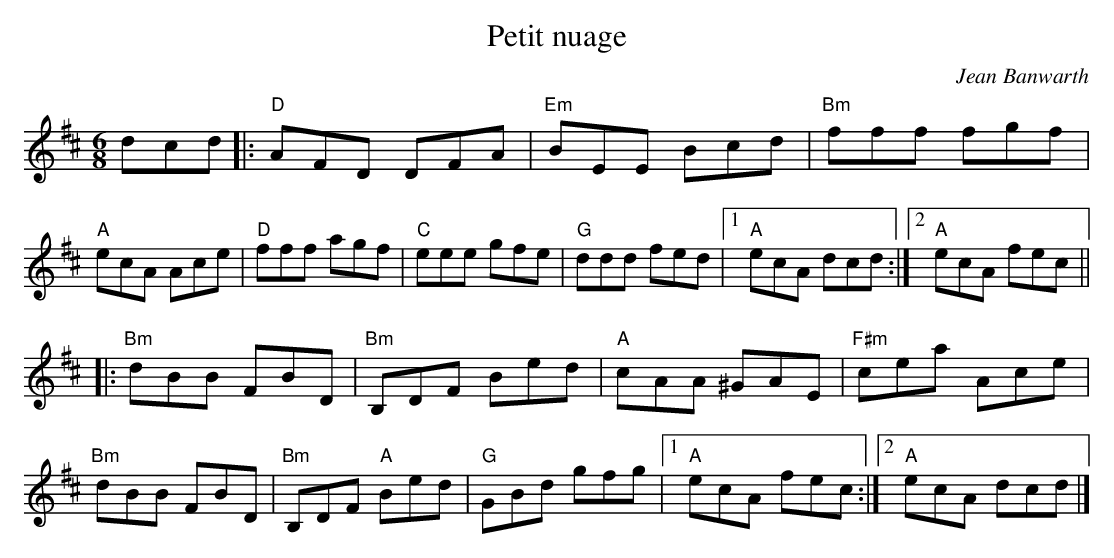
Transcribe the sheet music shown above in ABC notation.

X:1
T:Petit nuage
C:Jean Banwarth
M:6/8
L:1/8
K:D
dcd \
|:  "D"AFD DFA | "Em"BEE     Bcd | "Bm"fff  fgf |   "A"ecA Ace \
|   "D"fff agf |  "C"eee     gfe |  "G"ddd  fed |1  "A"ecA dcd :|2 "A"ecA fec ||
|: "Bm"dBB FBD | "Bm"B,DF    Bed |  "A"cAA ^GAE | "F#m"cea Ace \
|  "Bm"dBB FBD | "Bm"B,DF "A"Bed |  "G"GBd  gfg |1  "A"ecA fec :|2 "A"ecA dcd |]
